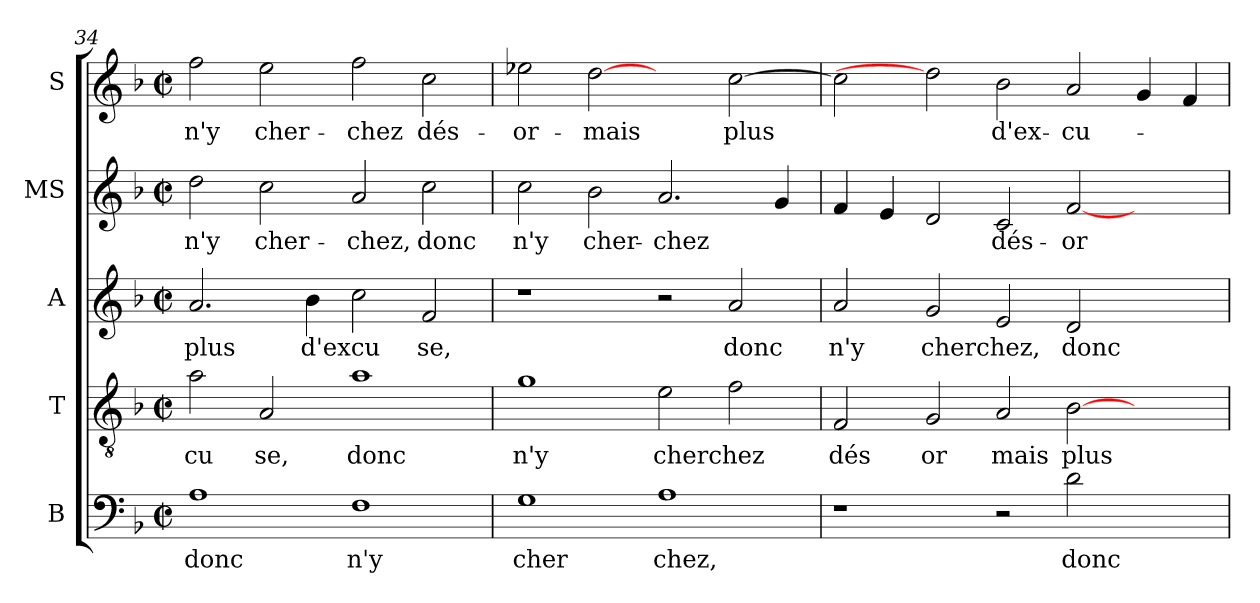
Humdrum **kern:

**kern	**text	**kern	**text	**kern	**text	**kern	**text	**kern	**text
*part5	*part5	*part4	*part4	*part3	*part3	*part2	*part2	*part1	*part1
*staff5	*staff5	*staff4	*staff4	*staff3	*staff3	*staff2	*staff2	*staff1	*staff1
*I"B	*	*I"T	*	*I"A	*	*I"MS	*	*I"S	*
*clefF4	*	*clefGv2	*	*clefG2	*	*clefG2	*	*clefG2	*
*k[b-]	*	*k[b-]	*	*k[b-]	*	*k[b-]	*	*k[b-]	*
*F:	*	*F:	*	*F:	*	*F:	*	*F:	*
*M2/2	*	*M2/2	*	*M2/2	*	*M2/2	*	*M2/2	*
*met(c|)	*	*met(c|)	*	*met(c|)	*	*met(c|)	*	*met(c|)	*
=34	=34	=34	=34	=34	=34	=34	=34	=34	=34
!	!LO:LY:b:cj	!	!LO:LY:b:cj	!	!LO:LY:b:cj	!	!LO:LY:b:cj	!	!LO:LY:b:cj
1A	donc	2a\	cu	2.a/	plus	2dd\	n'y	2ff\	n'y
!	!	!	!LO:LY:b:cj	!	!	!	!LO:LY:b:cj	!	!LO:LY:b:cj
.	.	2A/	se,	.	.	2cc\	cher-	2ee\	cher-
!	!	!	!	!	!LO:LY:b:cj	!	!	!	!
.	.	.	.	4b-\	d'excu	.	.	.	.
!	!LO:LY:b:cj	!	!LO:LY:b:cj	!	!	!	!LO:LY:b:cj	!	!LO:LY:b:cj
1F	n'y	1a	donc	2cc\	.	2a/	-chez,	2ff\	-chez
!	!	!	!	!	!LO:LY:b:cj	!	!LO:LY:b:cj	!	!LO:LY:b:cj
.	.	.	.	2f/	se,	2cc\	donc	2cc\	dés-
=35	=35	=35	=35	=35	=35	=35	=35	=35	=35
!	!LO:LY:b:cj	!	!LO:LY:b:cj	!	!	!	!LO:LY:b:cj	!	!LO:LY:b:cj
1G	cher	1g	n'y	1r	.	2cc\	n'y	2ee-X\	-or-
!	!	!	!	!	!	!	!LO:LY:b:cj	!	!LO:LY:b:cj
.	.	.	.	.	.	2b-\	cher-	[2dd	-mais
!	!LO:LY:b:cj	!	!LO:LY:b	!	!	!	!LO:LY:b	!	!
1A	chez,	2e\	cherchez	2r	.	2.a/	-chez	2ryy	.
!	!	!	!	!	!LO:LY:b:cj	!	!	!	!LO:LY:b
.	.	2f\	.	2a/	donc	.	.	[>2cc\	plus
.	.	.	.	.	.	4g/	.	.	.
=36	=36	=36	=36	=36	=36	=36	=36	=36	=36
!	!	!	!LO:LY:b:cj	!	!LO:LY:b:cj	!	!	!	!
1r	.	2F/	dés	2a/	n'y	4f/	.	2cc\]	.
.	.	.	.	.	.	4e/	.	.	.
!	!	!	!LO:LY:b:cj	!	!LO:LY:b	!	!	!	!
.	.	2G/	or	2g/	cherchez,	2d/	.	2dd]	.
!	!	!	!LO:LY:b:cj	!	!	!	!LO:LY:b:cj	!	!LO:LY:b:cj
2r	.	2A/	mais	2e/	.	2c/	dés-	2b-\	d'ex-
!	!LO:LY:b:cj	!	!LO:LY:b	!	!LO:LY:b:cj	!	!LO:LY:b:cj	!	!LO:LY:b:cj
2d\	donc	[>2B-\	plus	2d/	donc	[>2f/	-or-	2a/	-cu-
2ryy	.	2ryy	.	2ryy	.	2ryy	.	4g/	.
.	.	.	.	.	.	.	.	4f/	.
=	=	=	=	=	=	=	=	=	=
*-	*-	*-	*-	*-	*-	*-	*-	*-	*-
